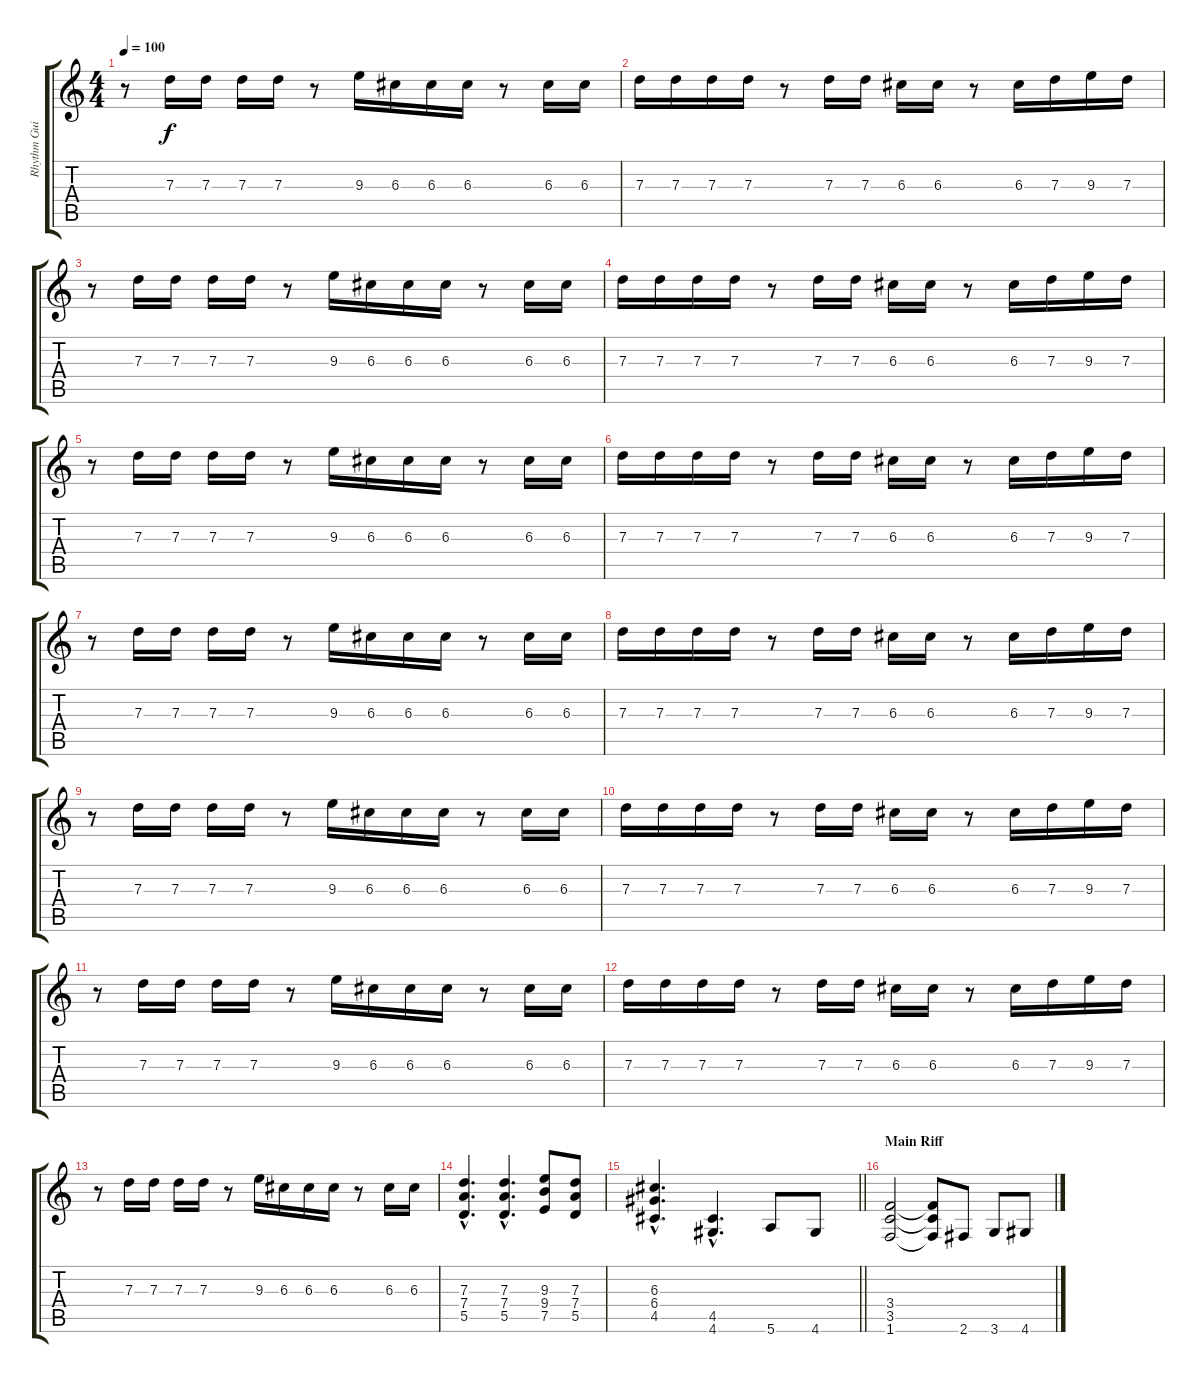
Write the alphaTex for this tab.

\track ("Rhythm Guitar (left)" "Rhythm Gui") {instrument overdrivenguitar}
\staff {score tabs}
\tuning (E4 B3 G3 D3 A2 E2) {hide}
\ts (4 4)
\tempo 100
\clef g2
\ks c
r.8{dy f} 7.3.16 7.3.16 7.3.16 7.3.16 r.8 9.3.16 6.3.16 6.3.16 6.3.16 r.8 6.3.16 6.3.16 |
7.3.16 7.3.16 7.3.16 7.3.16 r.8 7.3.16 7.3.16 6.3.16 6.3.16 r.8 6.3.16 7.3.16 9.3.16 7.3.16 |
r.8 7.3.16 7.3.16 7.3.16 7.3.16 r.8 9.3.16 6.3.16 6.3.16 6.3.16 r.8 6.3.16 6.3.16 |
7.3.16 7.3.16 7.3.16 7.3.16 r.8 7.3.16 7.3.16 6.3.16 6.3.16 r.8 6.3.16 7.3.16 9.3.16 7.3.16 |
r.8 7.3.16 7.3.16 7.3.16 7.3.16 r.8 9.3.16 6.3.16 6.3.16 6.3.16 r.8 6.3.16 6.3.16 |
7.3.16 7.3.16 7.3.16 7.3.16 r.8 7.3.16 7.3.16 6.3.16 6.3.16 r.8 6.3.16 7.3.16 9.3.16 7.3.16 |
r.8 7.3.16 7.3.16 7.3.16 7.3.16 r.8 9.3.16 6.3.16 6.3.16 6.3.16 r.8 6.3.16 6.3.16 |
7.3.16 7.3.16 7.3.16 7.3.16 r.8 7.3.16 7.3.16 6.3.16 6.3.16 r.8 6.3.16 7.3.16 9.3.16 7.3.16 |
r.8 7.3.16 7.3.16 7.3.16 7.3.16 r.8 9.3.16 6.3.16 6.3.16 6.3.16 r.8 6.3.16 6.3.16 |
7.3.16 7.3.16 7.3.16 7.3.16 r.8 7.3.16 7.3.16 6.3.16 6.3.16 r.8 6.3.16 7.3.16 9.3.16 7.3.16 |
r.8 7.3.16 7.3.16 7.3.16 7.3.16 r.8 9.3.16 6.3.16 6.3.16 6.3.16 r.8 6.3.16 6.3.16 |
7.3.16 7.3.16 7.3.16 7.3.16 r.8 7.3.16 7.3.16 6.3.16 6.3.16 r.8 6.3.16 7.3.16 9.3.16 7.3.16 |
r.8 7.3.16 7.3.16 7.3.16 7.3.16 r.8 9.3.16 6.3.16 6.3.16 6.3.16 r.8 6.3.16 6.3.16 |
(7.3{hac} 7.4{hac} 5.5{hac}).4{d} (7.3{hac} 7.4{hac} 5.5{hac}).4{d} (9.3 9.4 7.5).8 (7.3 7.4 5.5).8 |
\barLineRight lightlight
(6.3{hac} 6.4{hac} 4.5{hac}).4{d} (4.5{hac} 4.6{hac}).4{d} 5.6.8 4.6.8 |
\section ("" "Main Riff")
(3.4 3.5 1.6).2 (3.4{t} 3.5{t} 1.6{t}).8 2.6.8 3.6.8 4.6.8
